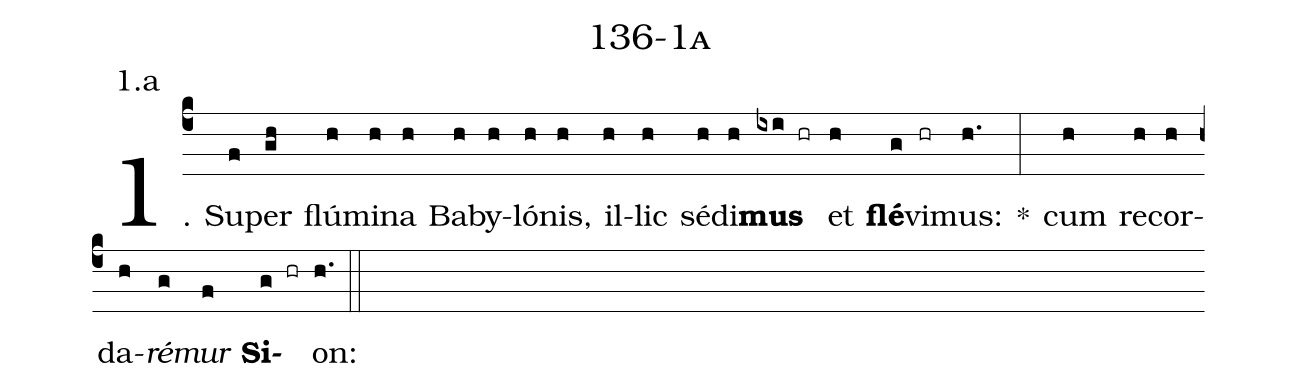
name: 136-1a;
annotation: 1.a;
%%
(c4)1. Su(f)per(gh) flú(h)mi(h)na(h) Ba(h)by(h)ló(h)nis,(h) il(h)lic(h) sé(h)di(h)<b>mus</b>(ixi hr) et(h) <b>flé</b>(g)vi(hr)mus:(h.) *(:) cum(h) re(h)cor(h)da(h)<i>ré</i>(g)<i>mur</i>(f) <b>Si</b>(g hr)on:(h.) (::)


%E(h) u(h) o(g) u(f) a(g) e.(h.) (::)
